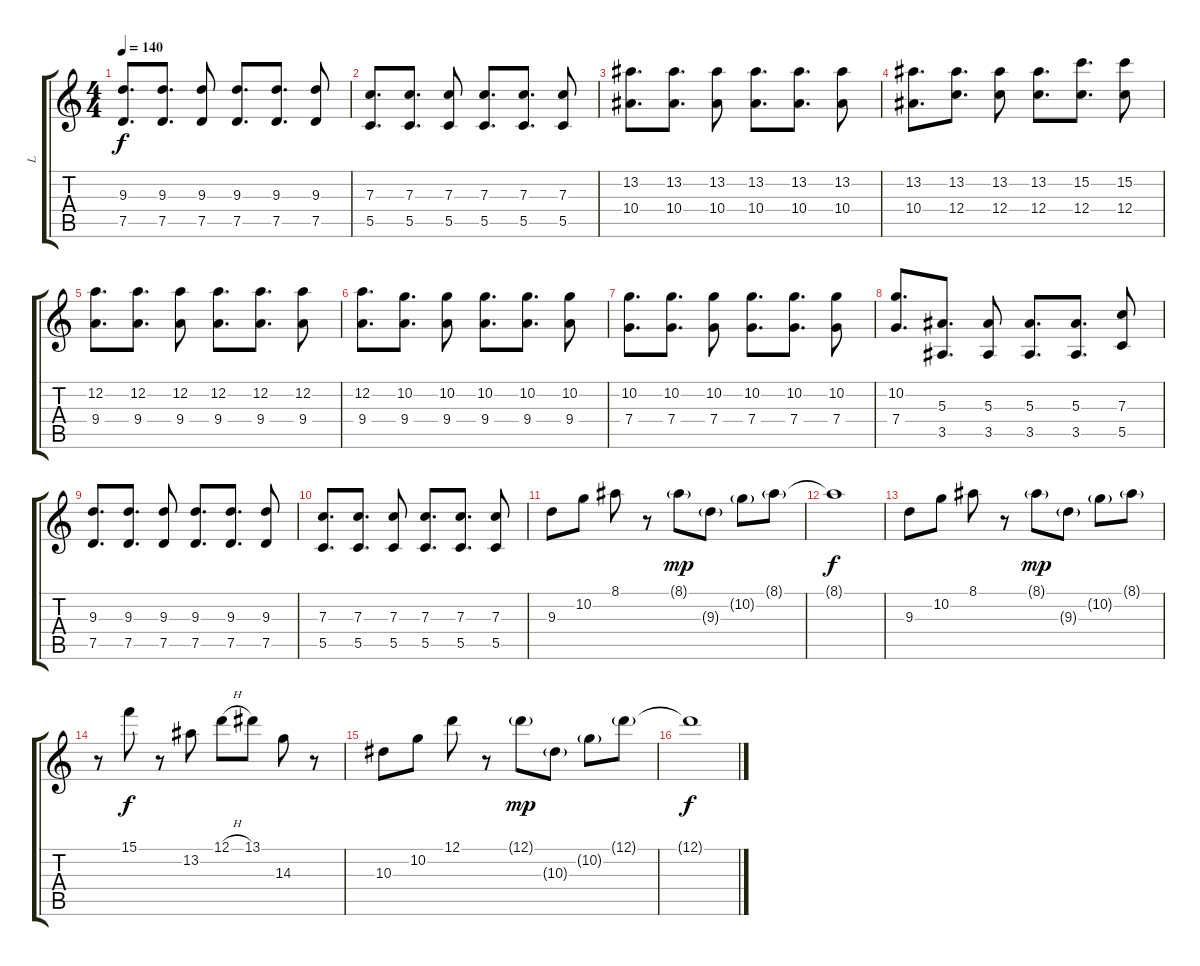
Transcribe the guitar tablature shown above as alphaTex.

\track ("L" "L") {instrument distortionguitar}
\staff {score tabs}
\tuning (D4 A3 F3 C3 G2 C2) {hide}
\ts (4 4)
\tempo 140
\clef g2
\ks c
(9.3 7.5).8{d dy f} (9.3 7.5).8{d} (9.3 7.5).8 (9.3 7.5).8{d} (9.3 7.5).8{d} (9.3 7.5).8 |
(7.3 5.5).8{d} (7.3 5.5).8{d} (7.3 5.5).8 (7.3 5.5).8{d} (7.3 5.5).8{d} (7.3 5.5).8 |
(13.2 10.4).8{d} (13.2 10.4).8{d} (13.2 10.4).8 (13.2 10.4).8{d} (13.2 10.4).8{d} (13.2 10.4).8 |
(13.2 10.4).8{d} (13.2 12.4).8{d} (13.2 12.4).8 (13.2 12.4).8{d} (15.2 12.4).8{d} (15.2 12.4).8 |
(12.2 9.4).8{d} (12.2 9.4).8{d} (12.2 9.4).8 (12.2 9.4).8{d} (12.2 9.4).8{d} (12.2 9.4).8 |
(12.2 9.4).8{d} (10.2 9.4).8{d} (10.2 9.4).8 (10.2 9.4).8{d} (10.2 9.4).8{d} (10.2 9.4).8 |
(10.2 7.4).8{d} (10.2 7.4).8{d} (10.2 7.4).8 (10.2 7.4).8{d} (10.2 7.4).8{d} (10.2 7.4).8 |
(10.2 7.4).8{d} (5.3 3.5).8{d} (5.3 3.5).8 (5.3 3.5).8{d} (5.3 3.5).8{d} (7.3 5.5).8 |
(9.3 7.5).8{d} (9.3 7.5).8{d} (9.3 7.5).8 (9.3 7.5).8{d} (9.3 7.5).8{d} (9.3 7.5).8 |
(7.3 5.5).8{d} (7.3 5.5).8{d} (7.3 5.5).8 (7.3 5.5).8{d} (7.3 5.5).8{d} (7.3 5.5).8 |
9.3.8{volume 13 instrument overdrivenguitar} 10.2.8 8.1.8 r.8 8.1{g}.8{dy mp} 9.3{g}.8 10.2{g}.8 8.1{g}.8 |
8.1{t}.1{dy f} |
9.3.8 10.2.8 8.1.8 r.8 8.1{g}.8{dy mp} 9.3{g}.8 10.2{g}.8 8.1{g}.8 |
r.8 15.1.8{dy f} r.8 13.2.8 12.1{h}.8 13.1.8 14.3.8 r.8 |
10.3.8 10.2.8 12.1.8 r.8 12.1{g}.8{dy mp} 10.3{g}.8 10.2{g}.8 12.1{g}.8 |
12.1{t}.1{dy f}
